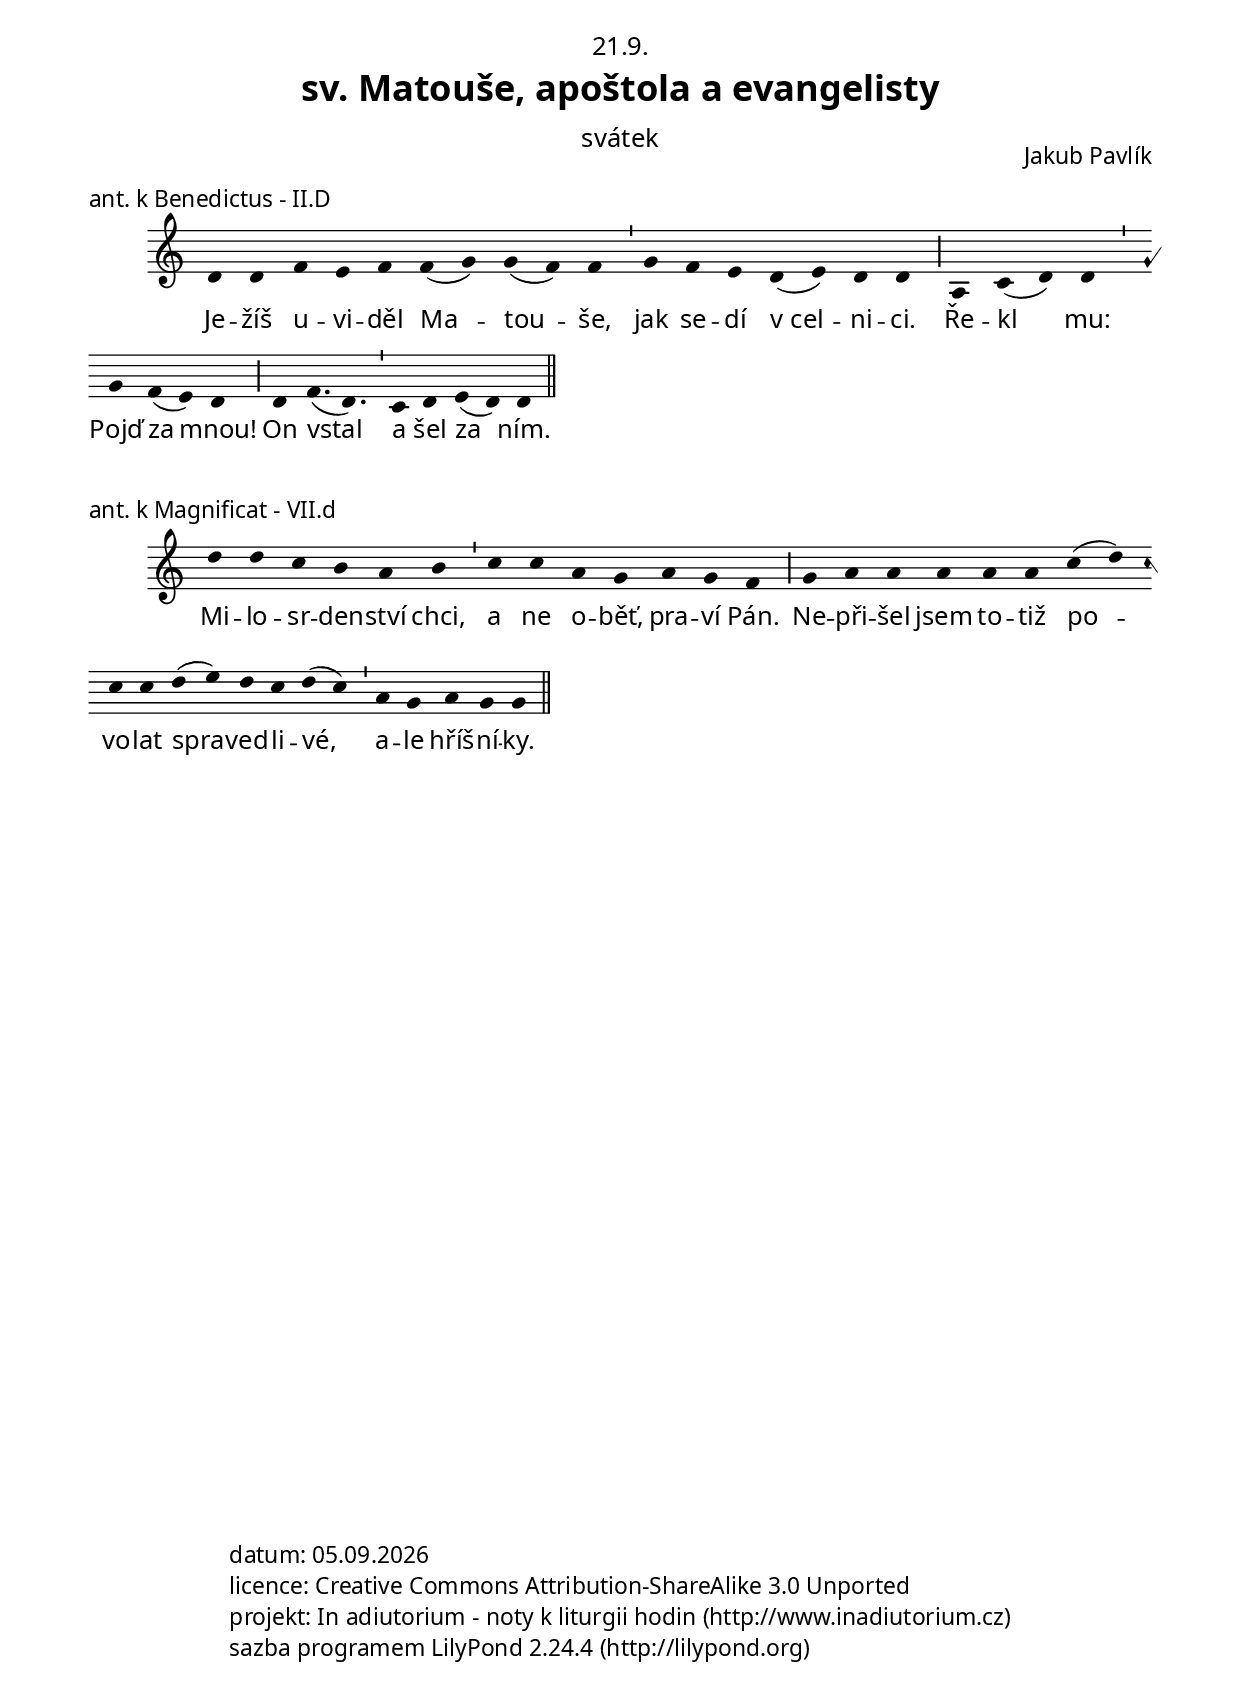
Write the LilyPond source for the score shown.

\version "2.19.28"

\include "../spolecne.ly"

\header {
  title = \markup\titleSvatek
            "sv. Matouše, apoštola a evangelisty"
            svátek
            21.9.
  composer = "Jakub Pavlík"
}

\score {
  \relative c' {
    \choralniRezim
    d4 d f e f f( g) g( f) f \barMin
    g f e d( e) d d \barMaior
    a c( d) d \barMin
    g f( e) d \barMaior
    d f4.( d) \barMin
    c4 d e( d) d \barFinalis
  }
  \addlyrics {
    Je -- žíš u -- vi -- děl Ma -- tou -- še,
    jak se -- dí v_cel -- ni -- ci.
    Ře -- kl mu:
    Pojď za mnou!
    On vstal
    a šel za ním.
  }
  \header {
    quid = "ant. k Benedictus"
    modus = "II"
    differentia = "D"
    psalmus = ""
    id = "aben"
    piece = \markup {\sestavTitulekBezZalmu}
  }
}

\score {
  \relative c'' {
    \choralniRezim
    d4 d c b a b \barMin
    c c a g a g f \barMaior
    g a a a a a c( d) c c d( e) d c d( c) \barMin
    a g a g g \barFinalis
  }
  \addlyrics {
    Mi -- lo -- sr -- den -- ství chci,
    a ne o -- běť, pra -- ví Pán.
    Ne -- při -- šel jsem to -- tiž po -- vo -- lat spra -- ved -- li -- vé,
    a -- le hříš -- ní -- ky.
  }
  \header {
    quid = "ant. k Magnificat"
    modus = "VII"
    differentia = "d"
    psalmus = ""
    id = "amag"
    piece = \markup {\sestavTitulekBezZalmu}
  }
}
